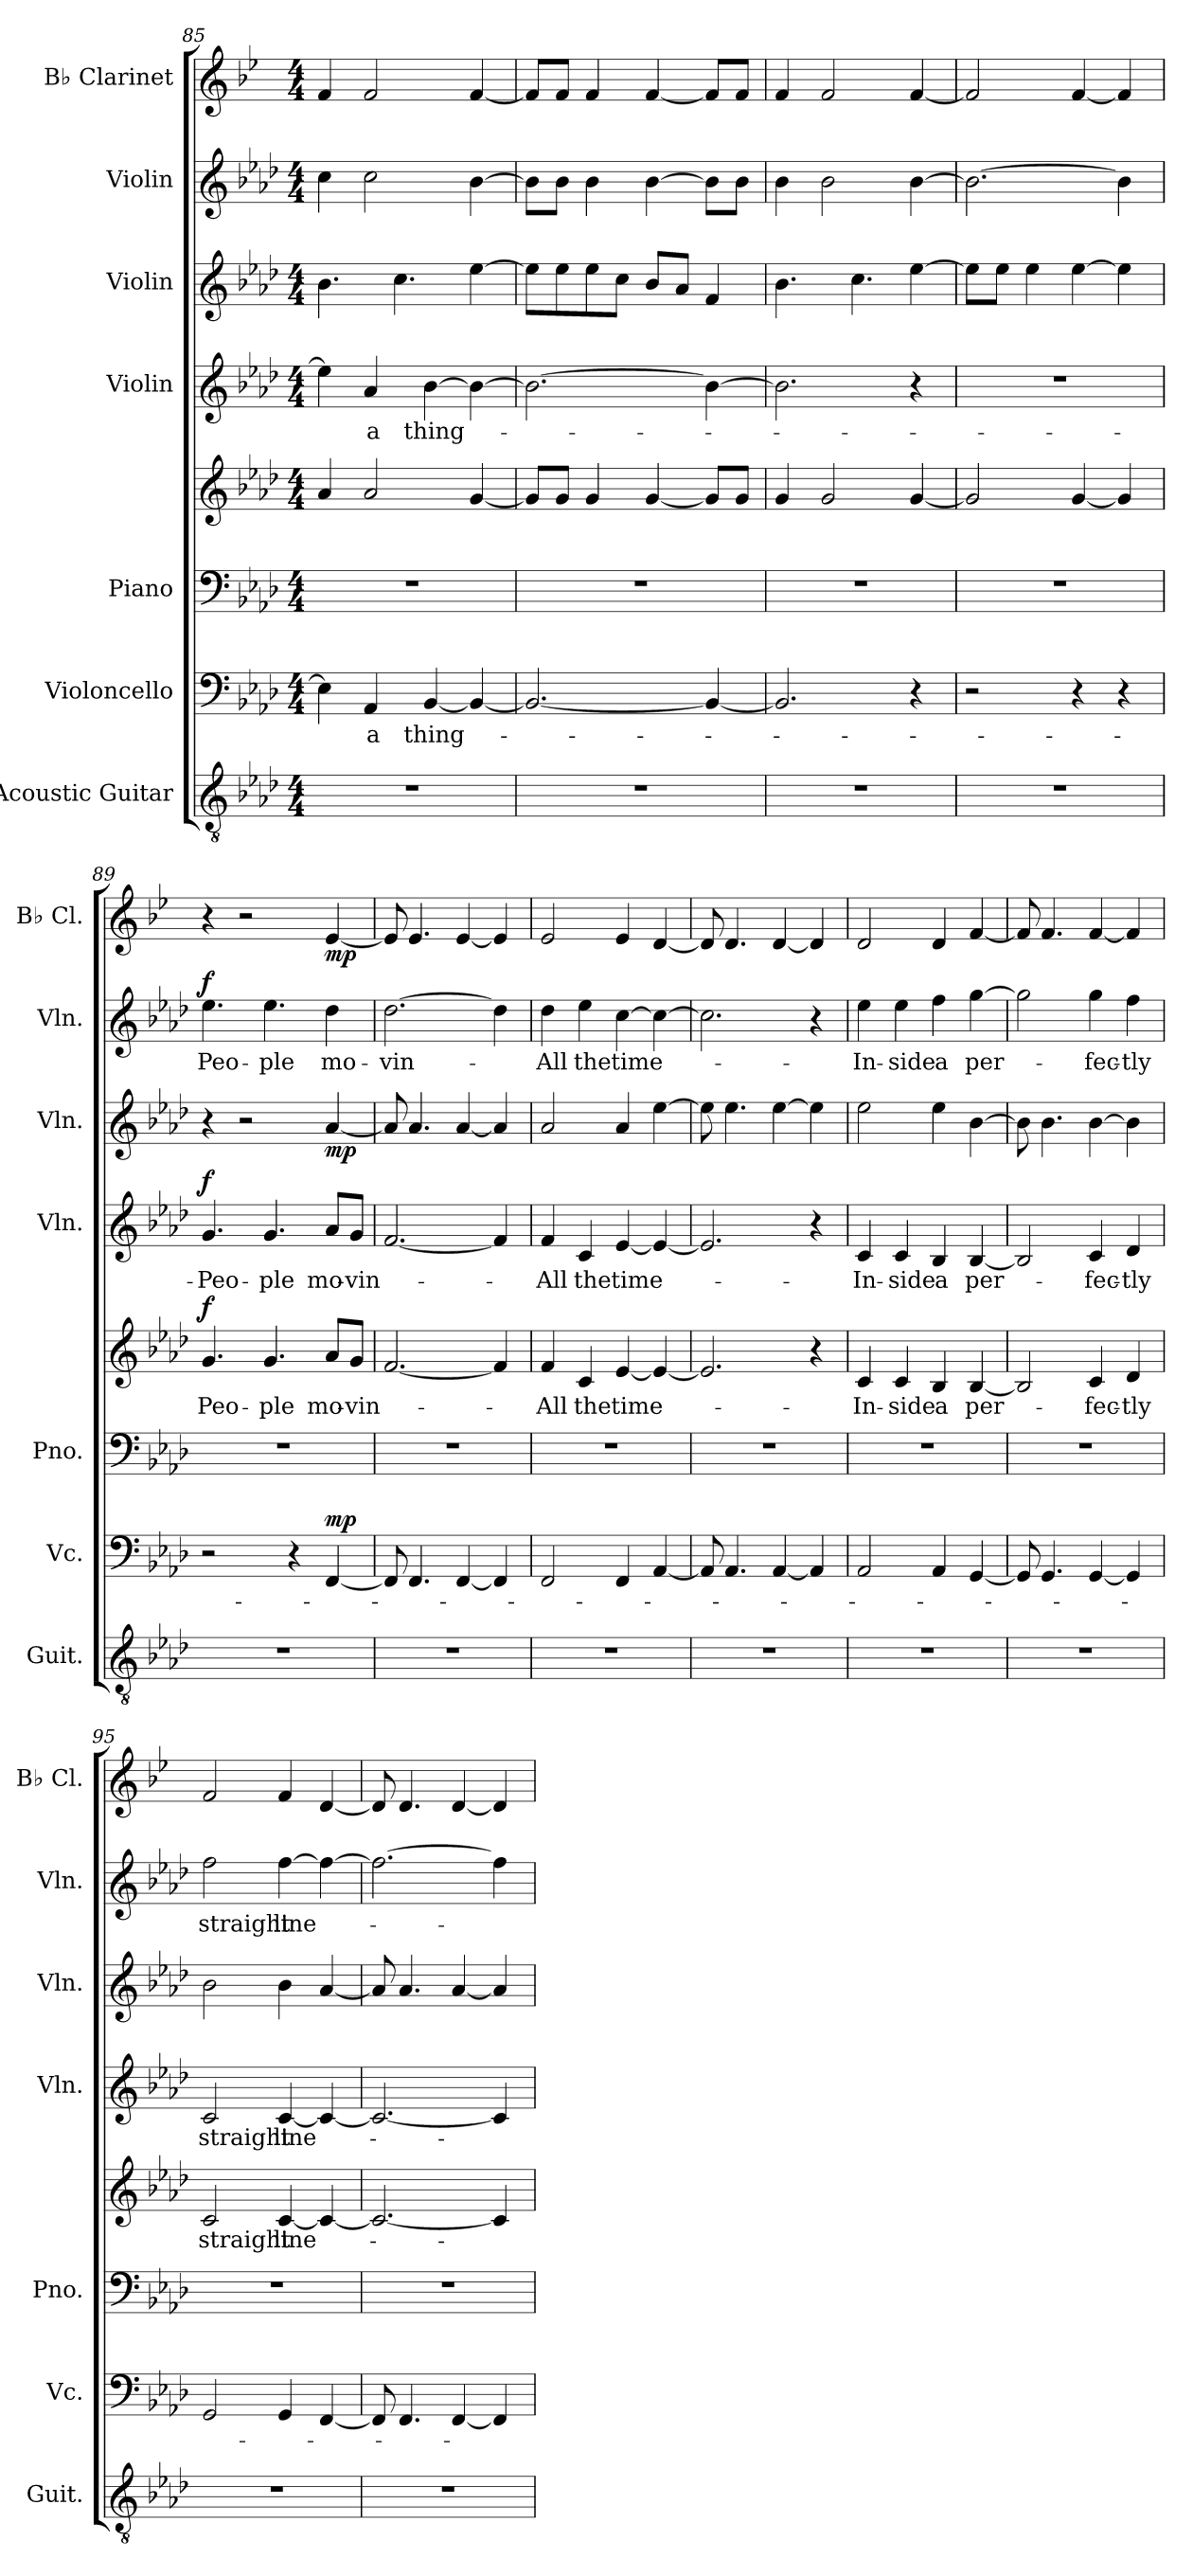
**kern	**kern	**text	**dynam	**kern	**kern	**text	**dynam	**kern	**text	**dynam	**kern	**dynam	**kern	**text	**dynam	**kern	**dynam
*part7	*part6	*part6	*part6	*part5	*part5	*part5	*part5	*part4	*part4	*part4	*part3	*part3	*part2	*part2	*part2	*part1	*part1
*staff8	*staff7	*staff7	*staff7	*staff6	*staff5	*staff5	*staff5/6	*staff4	*staff4	*staff4	*staff3	*staff3	*staff2	*staff2	*staff2	*staff1	*staff1
*I"Acoustic Guitar	*I"Violoncello	*	*	*I"Piano	*	*	*	*I"Violin	*	*	*I"Violin	*	*I"Violin	*	*	*I"B♭ Clarinet	*
*I'Guit.	*I'Vc.	*	*	*I'Pno.	*	*	*	*I'Vln.	*	*	*I'Vln.	*	*I'Vln.	*	*	*I'B♭ Cl.	*
!!LO:PB:g=z
*clefGv2	*clefF4	*	*	*clefF4	*clefG2	*	*	*clefG2	*	*	*clefG2	*	*clefG2	*	*	*clefG2	*
*	*	*	*	*	*	*	*	*	*	*	*	*	*	*	*	*ITrd1c2	*
*k[b-e-a-d-]	*k[b-e-a-d-]	*	*	*k[b-e-a-d-]	*k[b-e-a-d-]	*	*	*k[b-e-a-d-]	*	*	*k[b-e-a-d-]	*	*k[b-e-a-d-]	*	*	*k[b-e-a-d-]	*
*M4/4	*M4/4	*	*	*M4/4	*M4/4	*	*	*M4/4	*	*	*M4/4	*	*M4/4	*	*	*M4/4	*
=85	=85	=85	=85	=85	=85	=85	=85	=85	=85	=85	=85	=85	=85	=85	=85	=85	=85
1r	4E-\]	.	.	1r	4a-/	.	.	4ee-\]	.	.	4.b-\	.	4cc\	.	.	4e-/	.
!	!	!LO:LY:b	!	!	!	!	!	!	!LO:LY:b	!	!	!	!	!	!	!	!
.	4AA-/	a	.	.	2a-/	.	.	4a-/	a	.	.	.	2cc\	.	.	2e-/	.
.	.	.	.	.	.	.	.	.	.	.	4.cc\	.	.	.	.	.	.
!	!	!LO:LY:b	!	!	!	!	!	!	!LO:LY:b	!	!	!	!	!	!	!	!
.	[4BB-/	thing-	.	.	.	.	.	[4b-\	thing-	.	.	.	.	.	.	.	.
.	4BB-/_	.	.	.	[4g/	.	.	4b-\_	.	.	[4ee-\	.	[4b-\	.	.	[4e-/	.
=86	=86	=86	=86	=86	=86	=86	=86	=86	=86	=86	=86	=86	=86	=86	=86	=86	=86
1r	2.BB-/_	.	.	1r	8g/L]	.	.	2.b-\_	.	.	8ee-\L]	.	8b-\L]	.	.	8e-/L]	.
.	.	.	.	.	8g/J	.	.	.	.	.	8ee-\	.	8b-\J	.	.	8e-/J	.
.	.	.	.	.	4g/	.	.	.	.	.	8ee-\	.	4b-\	.	.	4e-/	.
.	.	.	.	.	.	.	.	.	.	.	8cc\J	.	.	.	.	.	.
.	.	.	.	.	[4g/	.	.	.	.	.	8b-/L	.	[4b-\	.	.	[4e-/	.
.	.	.	.	.	.	.	.	.	.	.	8a-/J	.	.	.	.	.	.
.	4BB-/_	.	.	.	8g/L]	.	.	4b-\_	.	.	4f/	.	8b-\L]	.	.	8e-/L]	.
.	.	.	.	.	8g/J	.	.	.	.	.	.	.	8b-\J	.	.	8e-/J	.
=87	=87	=87	=87	=87	=87	=87	=87	=87	=87	=87	=87	=87	=87	=87	=87	=87	=87
1r	2.BB-/]	.	.	1r	4g/	.	.	2.b-\]	.	.	4.b-\	.	4b-\	.	.	4e-/	.
.	.	.	.	.	2g/	.	.	.	.	.	.	.	2b-\	.	.	2e-/	.
.	.	.	.	.	.	.	.	.	.	.	4.cc\	.	.	.	.	.	.
.	4r	.	.	.	[4g/	.	.	4r	.	.	[4ee-\	.	[4b-\	.	.	[4e-/	.
=88	=88	=88	=88	=88	=88	=88	=88	=88	=88	=88	=88	=88	=88	=88	=88	=88	=88
1r	2r	.	.	1r	2g/]	.	.	1r	.	.	8ee-\L]	.	2.b-\_	.	.	2e-/]	.
.	.	.	.	.	.	.	.	.	.	.	8ee-\J	.	.	.	.	.	.
.	.	.	.	.	.	.	.	.	.	.	4ee-\	.	.	.	.	.	.
.	4r	.	.	.	[4g/	.	.	.	.	.	[4ee-\	.	.	.	.	[4e-/	.
.	4r	.	.	.	4g/]	.	.	.	.	.	4ee-\]	.	4b-\]	.	.	4e-/]	.
=89	=89	=89	=89	=89	=89	=89	=89	=89	=89	=89	=89	=89	=89	=89	=89	=89	=89
!	!	!	!	!	!	!LO:LY:b	!LO:DY:b	!	!LO:LY:b	!LO:DY:b	!	!	!	!LO:LY:b	!LO:DY:b	!	!
1r	2r	.	.	1r	4.g/	Peo-	f	4.g/	Peo-	f	4r	.	4.ee-\	Peo-	f	4r	.
.	.	.	.	.	.	.	.	.	.	.	2r	.	.	.	.	2r	.
!	!	!	!	!	!	!LO:LY:b	!	!	!LO:LY:b	!	!	!	!	!LO:LY:b	!	!	!
.	.	.	.	.	4.g/	-ple	.	4.g/	-ple	.	.	.	4.ee-\	-ple	.	.	.
.	4r	.	.	.	.	.	.	.	.	.	.	.	.	.	.	.	.
!	!	!	!LO:DY:b	!	!	!LO:LY:b	!	!	!LO:LY:b	!	!	!LO:DY:b	!	!LO:LY:b	!	!	!LO:DY:b
.	[4FF/	.	mp	.	8a-/L	mo-	.	8a-/L	mo-	.	[4a-/	mp	4dd-\	mo-	.	[4d-/	mp
!	!	!	!	!	!	!LO:LY:b	!	!	!LO:LY:b	!	!	!	!	!	!	!	!
.	.	.	.	.	8g/J	-vin-	.	8g/J	-vin-	.	.	.	.	.	.	.	.
=90	=90	=90	=90	=90	=90	=90	=90	=90	=90	=90	=90	=90	=90	=90	=90	=90	=90
!	!	!	!	!	!	!	!	!	!	!	!	!	!	!LO:LY:b	!	!	!
1r	8FF/]	.	.	1r	[2.f/	.	.	[2.f/	.	.	8a-/]	.	[2.dd-\	-vin-	.	8d-/]	.
.	4.FF/	.	.	.	.	.	.	.	.	.	4.a-/	.	.	.	.	4.d-/	.
.	[4FF/	.	.	.	.	.	.	.	.	.	[4a-/	.	.	.	.	[4d-/	.
.	4FF/]	.	.	.	4f/]	.	.	4f/]	.	.	4a-/]	.	4dd-\]	.	.	4d-/]	.
!!LO:PB:g=z
=91	=91	=91	=91	=91	=91	=91	=91	=91	=91	=91	=91	=91	=91	=91	=91	=91	=91
!	!	!	!	!	!	!LO:LY:b	!	!	!LO:LY:b	!	!	!	!	!LO:LY:b	!	!	!
1r	2FF/	.	.	1r	4f/	-All	.	4f/	-All	.	2a-/	.	4dd-\	-All	.	2d-/	.
!	!	!	!	!	!	!LO:LY:b	!	!	!LO:LY:b	!	!	!	!	!LO:LY:b	!	!	!
.	.	.	.	.	4c/	the	.	4c/	the	.	.	.	4ee-\	the	.	.	.
!	!	!	!	!	!	!LO:LY:b	!	!	!LO:LY:b	!	!	!	!	!LO:LY:b	!	!	!
.	4FF/	.	.	.	[4e-/	time-	.	[4e-/	time-	.	4a-/	.	[4cc\	time-	.	4d-/	.
.	[4AA-/	.	.	.	4e-/_	.	.	4e-/_	.	.	[4ee-\	.	4cc\_	.	.	[4c/	.
=92	=92	=92	=92	=92	=92	=92	=92	=92	=92	=92	=92	=92	=92	=92	=92	=92	=92
1r	8AA-/]	.	.	1r	2.e-/]	.	.	2.e-/]	.	.	8ee-\]	.	2.cc\]	.	.	8c/]	.
.	4.AA-/	.	.	.	.	.	.	.	.	.	4.ee-\	.	.	.	.	4.c/	.
.	[4AA-/	.	.	.	.	.	.	.	.	.	[4ee-\	.	.	.	.	[4c/	.
.	4AA-/]	.	.	.	4r	.	.	4r	.	.	4ee-\]	.	4r	.	.	4c/]	.
=93	=93	=93	=93	=93	=93	=93	=93	=93	=93	=93	=93	=93	=93	=93	=93	=93	=93
!	!	!	!	!	!	!LO:LY:b	!	!	!LO:LY:b	!	!	!	!	!LO:LY:b	!	!	!
1r	2AA-/	.	.	1r	4c/	-In-	.	4c/	-In-	.	2ee-\	.	4ee-\	-In-	.	2c/	.
!	!	!	!	!	!	!LO:LY:b	!	!	!LO:LY:b	!	!	!	!	!LO:LY:b	!	!	!
.	.	.	.	.	4c/	-side	.	4c/	-side	.	.	.	4ee-\	-side	.	.	.
!	!	!	!	!	!	!LO:LY:b	!	!	!LO:LY:b	!	!	!	!	!LO:LY:b	!	!	!
.	4AA-/	.	.	.	4B-/	a	.	4B-/	a	.	4ee-\	.	4ff\	a	.	4c/	.
!	!	!	!	!	!	!LO:LY:b	!	!	!LO:LY:b	!	!	!	!	!LO:LY:b	!	!	!
.	[4GG/	.	.	.	[4B-/	per-	.	[4B-/	per-	.	[4b-\	.	[4gg\	per-	.	[4e-/	.
=94	=94	=94	=94	=94	=94	=94	=94	=94	=94	=94	=94	=94	=94	=94	=94	=94	=94
1r	8GG/]	.	.	1r	2B-/]	.	.	2B-/]	.	.	8b-\]	.	2gg\]	.	.	8e-/]	.
.	4.GG/	.	.	.	.	.	.	.	.	.	4.b-\	.	.	.	.	4.e-/	.
!	!	!	!	!	!	!LO:LY:b	!	!	!LO:LY:b	!	!	!	!	!LO:LY:b	!	!	!
.	[4GG/	.	.	.	4c/	-fec-	.	4c/	-fec-	.	[4b-\	.	4gg\	-fec-	.	[4e-/	.
!	!	!	!	!	!	!LO:LY:b	!	!	!LO:LY:b	!	!	!	!	!LO:LY:b	!	!	!
.	4GG/]	.	.	.	4d-/	-tly	.	4d-/	-tly	.	4b-\]	.	4ff\	-tly	.	4e-/]	.
=95	=95	=95	=95	=95	=95	=95	=95	=95	=95	=95	=95	=95	=95	=95	=95	=95	=95
!	!	!	!	!	!	!LO:LY:b	!	!	!LO:LY:b	!	!	!	!	!LO:LY:b	!	!	!
1r	2GG/	.	.	1r	2c/	straight	.	2c/	straight	.	2b-\	.	2ff\	straight	.	2e-/	.
!	!	!	!	!	!	!LO:LY:b	!	!	!LO:LY:b	!	!	!	!	!LO:LY:b	!	!	!
.	4GG/	.	.	.	[4c/	line-	.	[4c/	line-	.	4b-\	.	[4ff\	line-	.	4e-/	.
.	[4FF/	.	.	.	4c/_	.	.	4c/_	.	.	[4a-/	.	4ff\_	.	.	[4c/	.
!!LO:PB:g=z
=96	=96	=96	=96	=96	=96	=96	=96	=96	=96	=96	=96	=96	=96	=96	=96	=96	=96
1r	8FF/]	.	.	1r	2.c/_	.	.	2.c/_	.	.	8a-/]	.	2.ff\_	.	.	8c/]	.
.	4.FF/	.	.	.	.	.	.	.	.	.	4.a-/	.	.	.	.	4.c/	.
.	[4FF/	.	.	.	.	.	.	.	.	.	[4a-/	.	.	.	.	[4c/	.
.	4FF/]	.	.	.	4c/]	.	.	4c/]	.	.	4a-/]	.	4ff\]	.	.	4c/]	.
=	=	=	=	=	=	=	=	=	=	=	=	=	=	=	=	=	=
*-	*-	*-	*-	*-	*-	*-	*-	*-	*-	*-	*-	*-	*-	*-	*-	*-	*-
